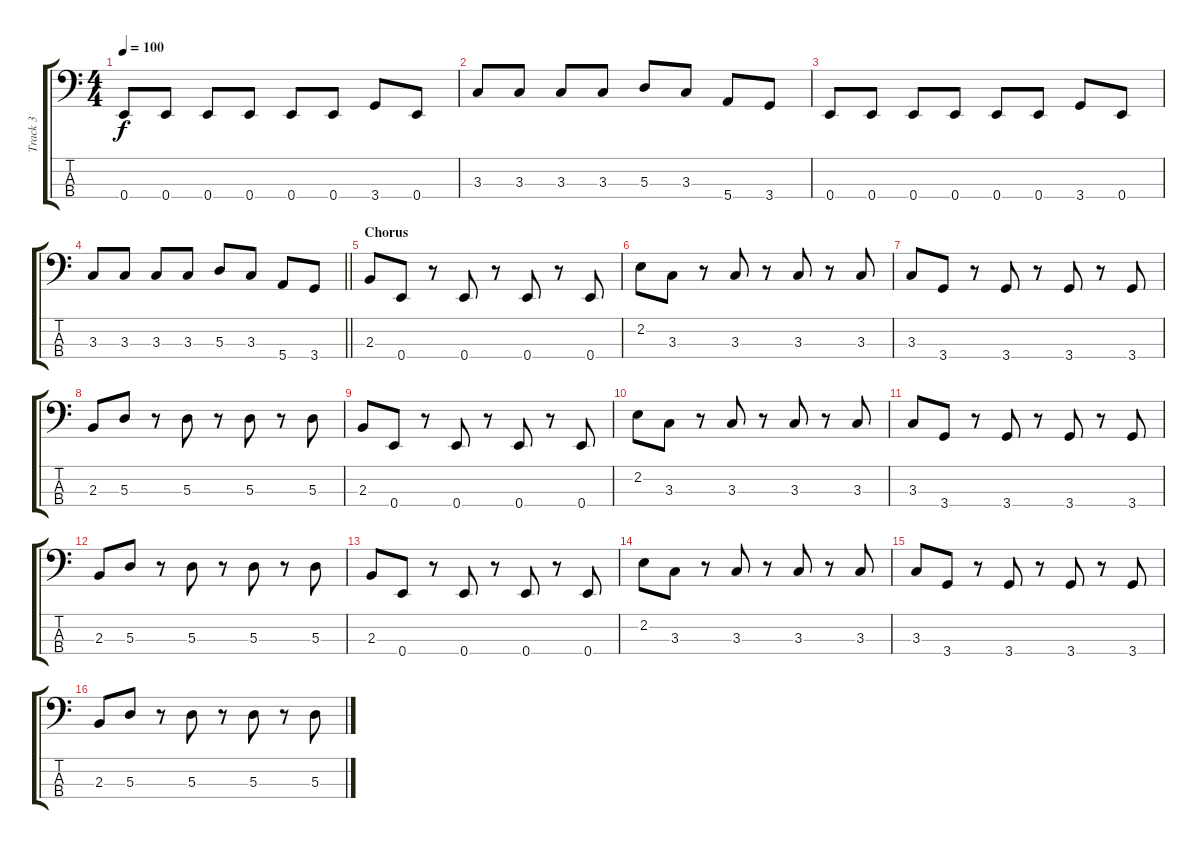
\track ("Track 3" "Track 3") {instrument electricbassfinger}
\staff {score tabs}
\tuning (G2 D2 A1 E1) {hide}
\ts (4 4)
\tempo 100
\clef f4
\ks c
0.4.8{dy f} 0.4.8 0.4.8 0.4.8 0.4.8 0.4.8 3.4.8 0.4.8 |
3.3.8 3.3.8 3.3.8 3.3.8 5.3.8 3.3.8 5.4.8 3.4.8 |
0.4.8 0.4.8 0.4.8 0.4.8 0.4.8 0.4.8 3.4.8 0.4.8 |
\barLineRight lightlight
3.3.8 3.3.8 3.3.8 3.3.8 5.3.8 3.3.8 5.4.8 3.4.8 |
\section ("" "Chorus")
2.3.8 0.4.8 r.8 0.4.8 r.8 0.4.8 r.8 0.4.8 |
2.2.8 3.3.8 r.8 3.3.8 r.8 3.3.8 r.8 3.3.8 |
3.3.8 3.4.8 r.8 3.4.8 r.8 3.4.8 r.8 3.4.8 |
2.3.8 5.3.8 r.8 5.3.8 r.8 5.3.8 r.8 5.3.8 |
2.3.8 0.4.8 r.8 0.4.8 r.8 0.4.8 r.8 0.4.8 |
2.2.8 3.3.8 r.8 3.3.8 r.8 3.3.8 r.8 3.3.8 |
3.3.8 3.4.8 r.8 3.4.8 r.8 3.4.8 r.8 3.4.8 |
2.3.8 5.3.8 r.8 5.3.8 r.8 5.3.8 r.8 5.3.8 |
2.3.8 0.4.8 r.8 0.4.8 r.8 0.4.8 r.8 0.4.8 |
2.2.8 3.3.8 r.8 3.3.8 r.8 3.3.8 r.8 3.3.8 |
3.3.8 3.4.8 r.8 3.4.8 r.8 3.4.8 r.8 3.4.8 |
2.3.8 5.3.8 r.8 5.3.8 r.8 5.3.8 r.8 5.3.8
